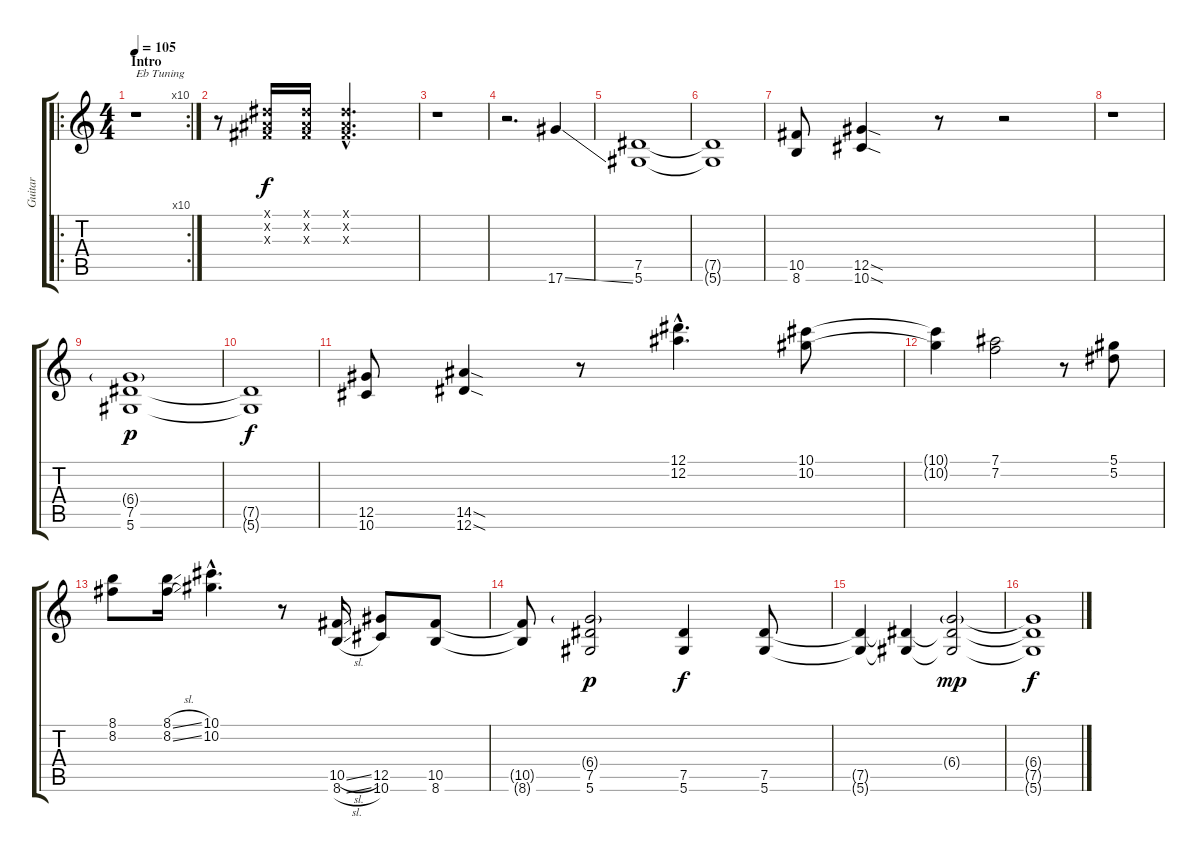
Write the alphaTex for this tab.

\track ("Guitar" "Guitar") {instrument distortionguitar}
\staff {score tabs}
\tuning (Eb4 Bb3 Gb3 Db3 Ab2 Eb2) {hide}
\ro
\rc 10
\ts (4 4)
\section ("" "Intro")
\tempo 105
\clef g2
\ks c
r.1{txt "Eb Tuning" dy f instrument distortionguitar} |
r.8 (0.1{x} 0.2{x} 0.3{x}).16 (0.1{x} 0.2{x} 0.3{x}).16 (0.1{hac x} 0.2{hac x} 0.3{hac x}).2{d} |
r.1 |
r.2{d} 17.6{ss}.4 |
(7.5 5.6).1 |
(7.5{t} 5.6{t}).1 |
(10.5 8.6).8 (12.5{sod} 10.6{sod}).4 r.8 r.2 |
r.1 |
(6.4{g} 7.5 5.6).1{dy p} |
(7.5{t} 5.6{t}).1{dy f} |
(12.5 10.6).8 (14.5{sod} 12.6{sod}).4 r.8 (12.1{hac} 12.2{hac}).4{d} (10.1 10.2).8 |
(10.1{t} 10.2{t}).4 (7.1 7.2).2 r.8 (5.1 5.2).8 |
(8.1 8.2).8 (8.1{sl} 8.2{sl}).16 (10.1{hac} 10.2{hac}).4{d} r.8 (10.5{sl} 8.6{sl}).16 (12.5 10.6).8 (10.5 8.6).8 |
(10.5{t} 8.6{t}).8 (6.4{g} 7.5 5.6).2{dy p} (7.5 5.6).4{dy f} (7.5 5.6).8 |
(7.5{t} 5.6{t}).4 (7.5{t} 5.6{t}).4 (6.4{g} 7.5{t} 5.6{t}).2{dy mp} |
(6.4{t} 7.5{t} 5.6{t}).1{dy f}
